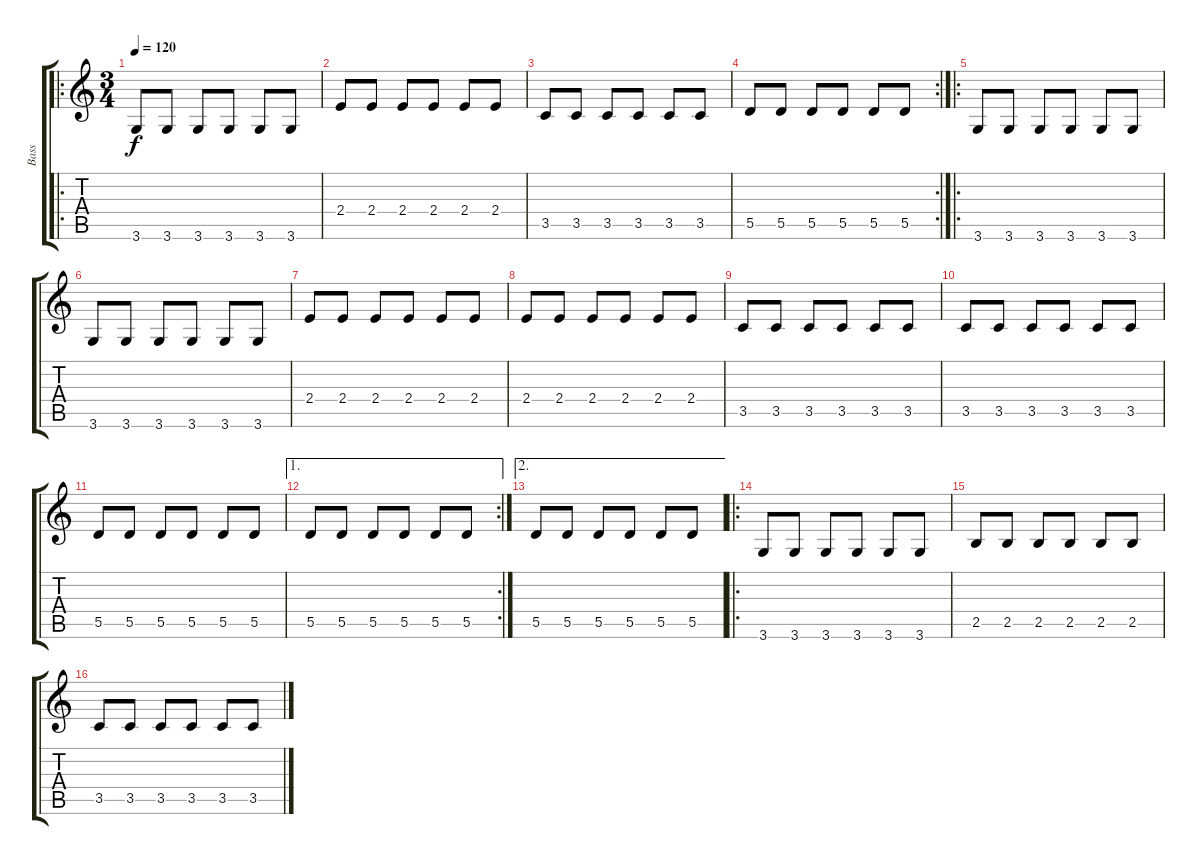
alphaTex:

\track ("Bass" "Bass") {instrument electricbasspick}
\staff {score tabs}
\tuning (E4 B3 G3 D3 A2 E2) {hide}
\ro
\ts (3 4)
\tempo 120
\clef g2
\ks c
3.6.8{dy f instrument electricbasspick} 3.6.8 3.6.8 3.6.8 3.6.8 3.6.8 |
2.4.8 2.4.8 2.4.8 2.4.8 2.4.8 2.4.8 |
3.5.8 3.5.8 3.5.8 3.5.8 3.5.8 3.5.8 |
\rc 2
5.5.8 5.5.8 5.5.8 5.5.8 5.5.8 5.5.8 |
\ro
3.6.8 3.6.8 3.6.8 3.6.8 3.6.8 3.6.8 |
3.6.8 3.6.8 3.6.8 3.6.8 3.6.8 3.6.8 |
2.4.8 2.4.8 2.4.8 2.4.8 2.4.8 2.4.8 |
2.4.8 2.4.8 2.4.8 2.4.8 2.4.8 2.4.8 |
3.5.8 3.5.8 3.5.8 3.5.8 3.5.8 3.5.8 |
3.5.8 3.5.8 3.5.8 3.5.8 3.5.8 3.5.8 |
5.5.8 5.5.8 5.5.8 5.5.8 5.5.8 5.5.8 |
\ae 1
\rc 2
5.5.8 5.5.8 5.5.8 5.5.8 5.5.8 5.5.8 |
\ae 2
5.5.8 5.5.8 5.5.8 5.5.8 5.5.8 5.5.8 |
\ro
3.6.8 3.6.8 3.6.8 3.6.8 3.6.8 3.6.8 |
2.5.8 2.5.8 2.5.8 2.5.8 2.5.8 2.5.8 |
3.5.8 3.5.8 3.5.8 3.5.8 3.5.8 3.5.8
